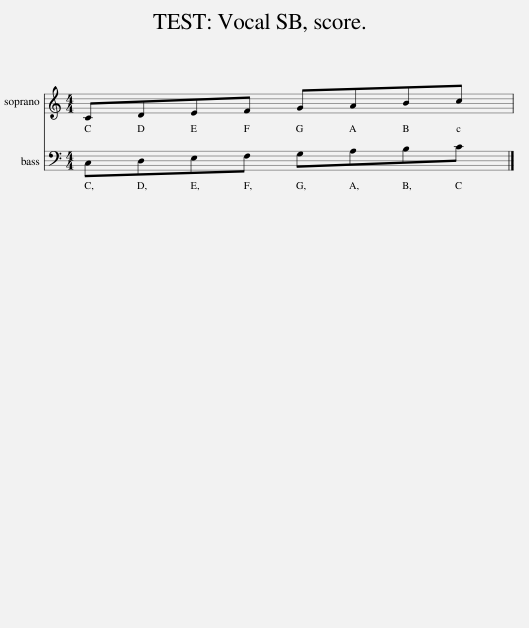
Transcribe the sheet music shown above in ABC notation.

X:1
%%score 1 2
L:1/8
M:4/4
I:linebreak $
K:C
V:1 treble
V:2 bass
V:1
 CDEF GABc | %1
V:2
 C,D,E,F, G,A,B,C | %1
